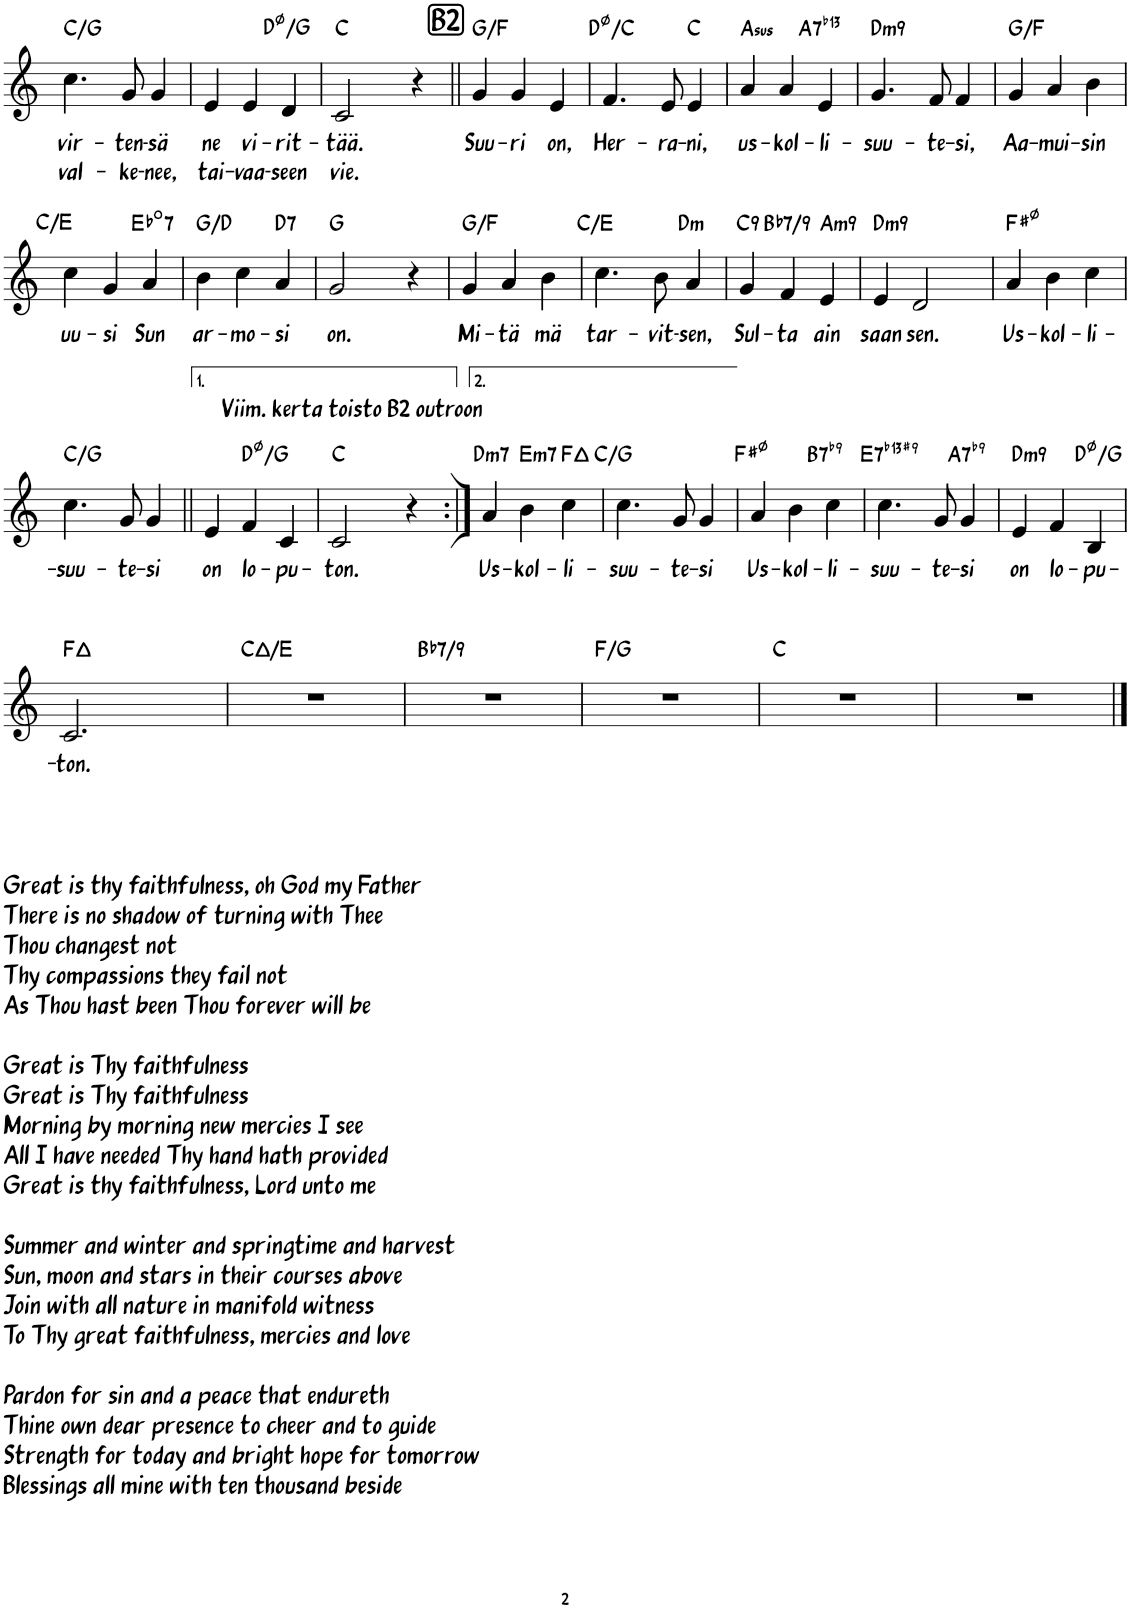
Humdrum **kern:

**kern	**text	**text	**harte
*part1	*part1	*part1	*part1
*staff1	*staff1	*staff1	*
*I"Piano	*	*	*
*I'Pno.	*	*	*
!!LO:PB:g=z
*clefG2	*	*	*
*k[]	*	*	*
*M3/4	*	*	*
=62	=62	=62	=62
!	!LO:LY:b	!LO:LY:b	!
4.cc\	vir-	val-	C:maj/5
!	!LO:LY:b	!LO:LY:b	!
8g/	-ten-	-ke-	.
!	!LO:LY:b	!LO:LY:b	!
4g/	-sä	-nee,	.
=63	=63	=63	=63
!	!LO:LY:b	!LO:LY:b	!
4e/	ne	tai-	.
!	!LO:LY:b	!LO:LY:b	!
4e/	vi-	-vaa-	.
!	!LO:LY:b	!LO:LY:b	!
4d/	-rit-	-seen	D:hdim7/4
=64	=64	=64	=64
!	!LO:LY:b	!LO:LY:b	!
2c/	-tää.	vie.	C:maj
4r	.	.	.
!!LO:REH:place=s1:a:rj:fs=14:t=B2
=65||	=65||	=65||	=65||
!	!LO:LY:b	!	!
4g/	Suu-	.	G:maj/b7
!	!LO:LY:b	!	!
4g/	-ri	.	.
!	!LO:LY:b	!	!
4e/	on,	.	.
=66	=66	=66	=66
!	!LO:LY:b	!	!
4.f/	Her-	.	D:hdim7/b7
!	!LO:LY:b	!	!
8e/	-ra-	.	.
!	!LO:LY:b	!	!
4e/	-ni,	.	C:maj
=67	=67	=67	=67
!	!LO:LY:b	!	!LO:H:kt=sus
4a/	us-	.	A:sus4
!	!LO:LY:b	!	!
4a/	-kol-	.	.
!	!LO:LY:b	!	!LO:H:kt=7
4e/	-li-	.	A:7(b13)
=68	=68	=68	=68
!	!LO:LY:b	!	!LO:H:kt=m9
4.g/	-suu-	.	D:min9
!	!LO:LY:b	!	!
8f/	-te-	.	.
!	!LO:LY:b	!	!
4f/	-si,	.	.
=69	=69	=69	=69
!	!LO:LY:b	!	!
4g/	Aa-	.	G:maj/b7
!	!LO:LY:b	!	!
4a/	-mui-	.	.
!	!LO:LY:b	!	!
4b\	-sin	.	.
!!LO:LB:g=z
=70	=70	=70	=70
!	!LO:LY:b	!	!
4cc\	uu-	.	C:maj/3
!	!LO:LY:b	!	!
4g/	-si	.	.
!	!LO:LY:b	!	!LO:H:kt=7
4a/	Sun	.	Eb:dim7
=71	=71	=71	=71
!	!LO:LY:b	!	!
4b\	ar-	.	G:maj/5
!	!LO:LY:b	!	!
4cc\	-mo-	.	.
!	!LO:LY:b	!	!LO:H:kt=7
4a/	-si	.	D:7
=72	=72	=72	=72
!	!LO:LY:b	!	!
2g/	on.	.	G:maj
4r	.	.	.
=73	=73	=73	=73
!	!LO:LY:b	!	!
4g/	Mi-	.	G:maj/b7
!	!LO:LY:b	!	!
4a/	-tä	.	.
!	!LO:LY:b	!	!
4b\	mä	.	.
=74	=74	=74	=74
!	!LO:LY:b	!	!
4.cc\	tar-	.	C:maj/3
!	!LO:LY:b	!	!
8b\	-vit-	.	.
!	!LO:LY:b	!	!LO:H:kt=m
4a/	-sen,	.	D:min
=75	=75	=75	=75
!	!LO:LY:b	!	!LO:H:kt=9
4g/	Sul-	.	C:9
!	!LO:LY:b	!	!LO:H:kt=7/9
4f/	-ta	.	Bb:maj
!	!LO:LY:b	!	!LO:H:kt=m9
4e/	ain	.	A:min9
=76	=76	=76	=76
!	!LO:LY:b	!	!LO:H:kt=m9
4e/	saan	.	D:min9
!	!LO:LY:b	!	!
2d/	sen.	.	.
=77	=77	=77	=77
!	!LO:LY:b	!	!
4a/	Us-	.	F#:hdim7
!	!LO:LY:b	!	!
4b\	-kol-	.	.
!	!LO:LY:b	!	!
4cc\	-li-	.	.
!!LO:LB:g=z
=78	=78	=78	=78
!	!LO:LY:b	!	!
4.cc\	-suu-	.	C:maj/5
!	!LO:LY:b	!	!
8g/	-te-	.	.
!	!LO:LY:b	!	!
4g/	-si	.	.
=79||	=79||	=79||	=79||
!	!LO:LY:b	!	!
4e/	on	.	.
!	!LO:LY:b	!	!
4f/	lo-	.	D:hdim7/4
!	!LO:LY:b	!	!
4c/	-pu-	.	.
=80	=80	=80	=80
!	!LO:LY:b	!	!
2c/	-ton.	.	C:maj
!LO:TX:a:t=Viim. kerta toisto B2 outroon	!	!	!
4r	.	.	.
=81:|!	=81:|!	=81:|!	=81:|!
!	!LO:LY:b	!	!LO:H:kt=m7
4a/	Us-	.	D:min7
!	!LO:LY:b	!	!LO:H:kt=m7
4b\	-kol-	.	E:min7
!	!LO:LY:b	!	!
4cc\	-li-	.	F:maj
=82	=82	=82	=82
!	!LO:LY:b	!	!
4.cc\	-suu-	.	C:maj/5
!	!LO:LY:b	!	!
8g/	-te-	.	.
!	!LO:LY:b	!	!
4g/	-si	.	.
=83	=83	=83	=83
!	!LO:LY:b	!	!
4a/	Us-	.	F#:hdim7
!	!LO:LY:b	!	!
4b\	-kol-	.	.
!	!LO:LY:b	!	!LO:H:kt=7
4cc\	-li-	.	B:7(b9)
=84	=84	=84	=84
!	!LO:LY:b	!	!LO:H:kt=7
4.cc\	-suu-	.	E:7(#9,b13)
!	!LO:LY:b	!	!
8gn/	-te-	.	.
!	!LO:LY:b	!	!LO:H:kt=7
4g/	-si	.	A:7(b9)
=85	=85	=85	=85
!	!LO:LY:b	!	!LO:H:kt=m9
4e/	on	.	D:min9
!	!LO:LY:b	!	!
4f/	lo-	.	.
!	!LO:LY:b	!	!
4Bn/	-pu-	.	D:hdim7/4
!!LO:LB:g=z
=86	=86	=86	=86
!LO:TX:b:t=Great is thy faithfulness, oh God my Father	!	!	!
!LO:TX:b:t=There is no shadow of turning with Thee	!	!	!
!LO:TX:b:t=Thou changest not	!	!	!
!LO:TX:b:t=Thy compassions they fail not	!	!	!
!LO:TX:b:t=As Thou hast been Thou forever will be	!	!	!
!LO:TX:b:t=Great is Thy faithfulness	!	!	!
!LO:TX:b:t=Great is Thy faithfulness	!	!	!
!LO:TX:b:t=Morning by morning new mercies I see	!	!	!
!LO:TX:b:t=All I have needed Thy hand hath provided	!	!	!
!LO:TX:b:t=Great is thy faithfulness, Lord unto me	!	!	!
!LO:TX:b:t=Summer and winter and springtime and harvest	!	!	!
!LO:TX:b:t=Sun, moon and stars in their courses above	!	!	!
!LO:TX:b:t=Join with all nature in manifold witness	!	!	!
!LO:TX:b:t=To Thy great faithfulness, mercies and love	!	!	!
!LO:TX:b:t=Pardon for sin and a peace that endureth	!	!	!
!LO:TX:b:t=Thine own dear presence to cheer and to guide	!	!	!
!LO:TX:b:t=Strength for today and bright hope for tomorrow	!	!	!
!LO:TX:b:t=Blessings all mine with ten thousand beside	!	!	!
!	!LO:LY:b	!	!
2.c/	-ton.	.	F:maj
=87	=87	=87	=87
2.r	.	.	C:maj/3
=88	=88	=88	=88
!	!	!	!LO:H:kt=7/9
2.r	.	.	Bb:maj
=89	=89	=89	=89
2.r	.	.	F:maj/2
=90	=90	=90	=90
2.r	.	.	C:maj
=91	=91	=91	=91
2.r	.	.	.
==	==	==	==
*-	*-	*-	*-
